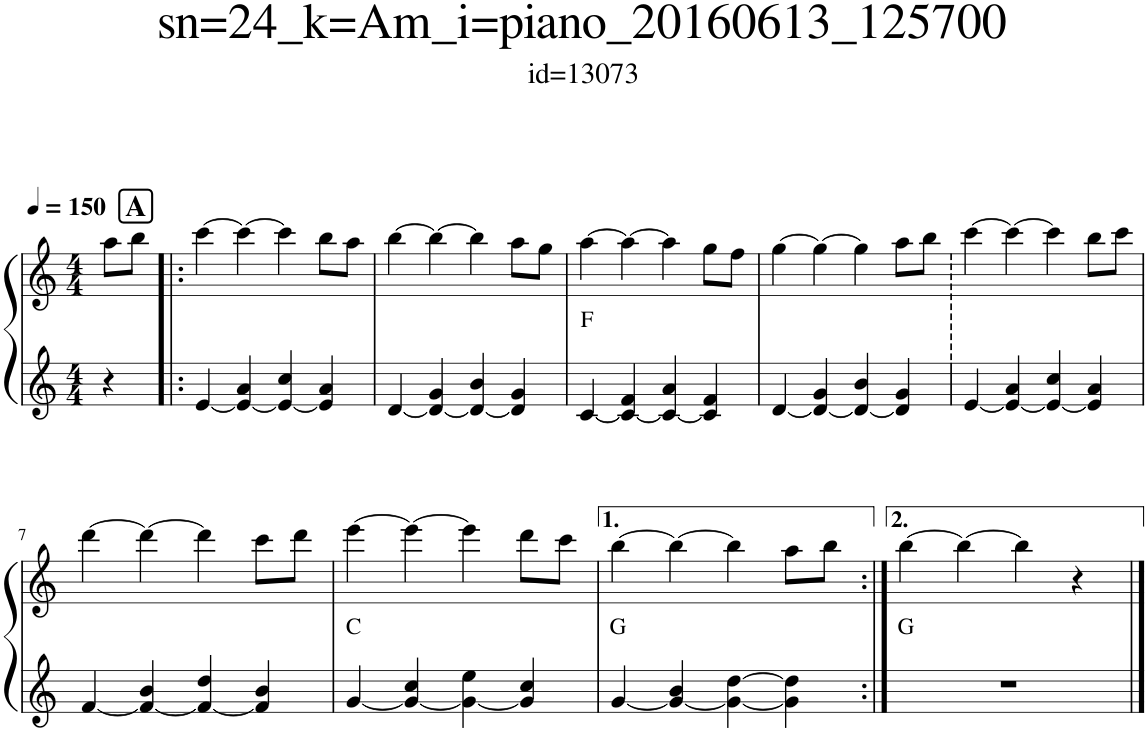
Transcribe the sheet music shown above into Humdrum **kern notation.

**kern	**kern	**text
*part1	*part1	*part1
*staff2	*staff1	*staff1
*I"ピアノ	*	*
*clefG2	*clefG2	*
*k[]	*k[]	*
*M4/4	*M4/4	*
*MM150	*MM150	*
=1	=1	=1
4r	8aa\L	.
.	8bb\J	.
!!LO:REH:place=s1:a:B:cj:fs=14:t=A
=2!|:	=2!|:	=2!|:
[4e/	[4ccc\	.
4e/_ 4a/	4ccc\_	.
4e/_ 4cc/	4ccc\]	.
4e/] 4a/	8bb\L	.
.	8aa\J	.
=3	=3	=3
[4d/	[4bb\	.
4d/_ 4g/	4bb\_	.
4d/_ 4b/	4bb\]	.
4d/] 4g/	8aa\L	.
.	8gg\J	.
=4	=4	=4
!	!	!LO:LY:b
[4c/	[4aa\	F
4c/_ 4f/	4aa\_	.
4c/_ 4a/	4aa\]	.
4c/] 4f/	8gg\L	.
.	8ff\J	.
=5	=5	=5
[4d/	[4gg\	.
4d/_ 4g/	4gg\_	.
4d/_ 4b/	4gg\]	.
4d/] 4g/	8aa\L	.
.	8bb\J	.
=6	=6	=6
[4e/	[4ccc\	.
4e/_ 4a/	4ccc\_	.
4e/_ 4cc/	4ccc\]	.
4e/] 4a/	8bb\L	.
.	8ccc\J	.
!!LO:LB:g=z
=7	=7	=7
[4f/	[4ddd\	.
4f/_ 4b/	4ddd\_	.
4f/_ 4dd/	4ddd\]	.
4f/] 4b/	8ccc\L	.
.	8ddd\J	.
=8	=8	=8
!	!	!LO:LY:b
[4g/	[4eee\	C
4g/_ 4cc/	4eee\_	.
4g\_ 4ee\	4eee\]	.
4g/] 4cc/	8ddd\L	.
.	8ccc\J	.
=9	=9	=9
!	!	!LO:LY:b
[4g/	[4bb\	G
4g/_ 4b/	4bb\_	.
4g\_ [4dd\	4bb\]	.
4g\] 4dd\]	8aa\L	.
.	8bb\J	.
=10:|!	=10:|!	=10:|!
!	!	!LO:LY:b
1r	[4bb\	G
.	4bb\_	.
.	4bb\]	.
.	4r	.
==	==	==
*-	*-	*-
